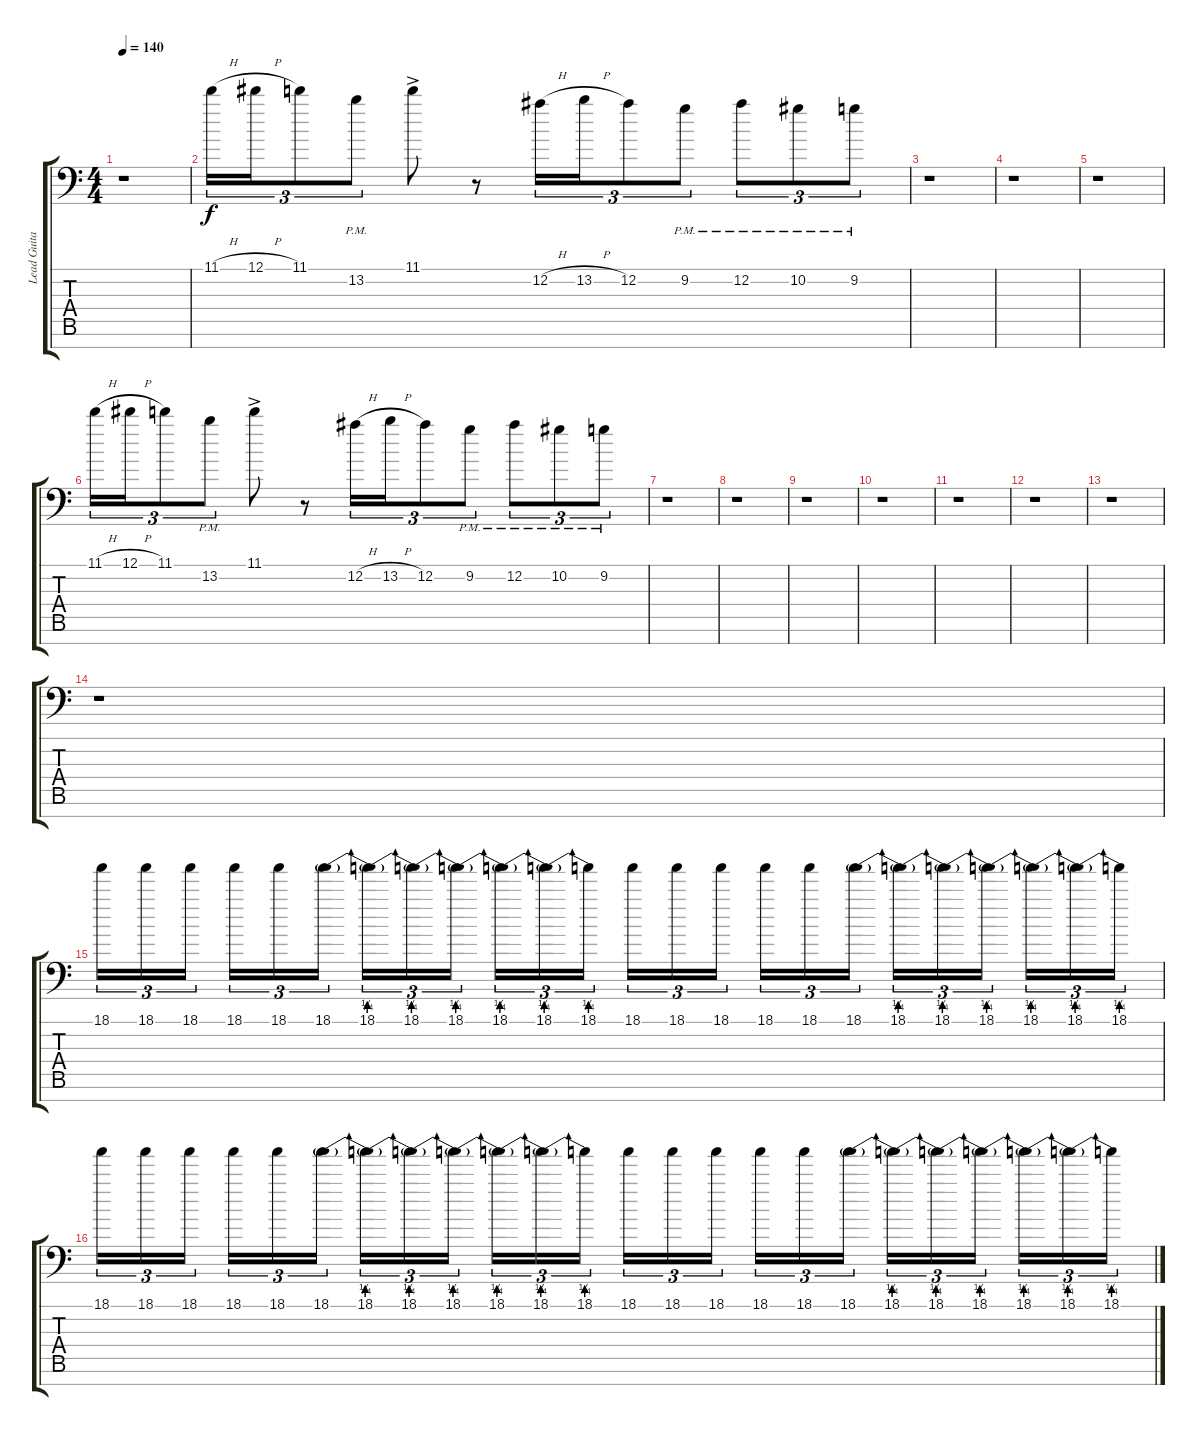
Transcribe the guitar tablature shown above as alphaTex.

\track ("Lead Guitar" "Lead Guita") {instrument distortionguitar}
\staff {score tabs}
\tuning (Eb4 Bb3 Gb3 Db3 Ab2 Eb2 Bb1) {hide}
\ts (4 4)
\tempo 140
\clef f4
\ks c
r.1{dy f} |
11.1{h}.16{tu (3 2)} 12.1{h}.16{tu (3 2)} 11.1.8{tu (3 2)} 13.2{pm}.8{tu (3 2)} 11.1{ac}.8 r.8 12.2{h}.16{tu (3 2)} 13.2{h}.16{tu (3 2)} 12.2.8{tu (3 2)} 9.2{pm}.8{tu (3 2)} 12.2{pm}.8{tu (3 2)} 10.2{pm}.8{tu (3 2)} 9.2{pm}.8{tu (3 2)} |
r.1 |
r.1 |
r.1 |
11.1{h}.16{tu (3 2)} 12.1{h}.16{tu (3 2)} 11.1.8{tu (3 2)} 13.2{pm}.8{tu (3 2)} 11.1{ac}.8 r.8 12.2{h}.16{tu (3 2)} 13.2{h}.16{tu (3 2)} 12.2.8{tu (3 2)} 9.2{pm}.8{tu (3 2)} 12.2{pm}.8{tu (3 2)} 10.2{pm}.8{tu (3 2)} 9.2{pm}.8{tu (3 2)} |
r.1 |
r.1 |
r.1 |
r.1 |
r.1 |
r.1 |
r.1 |
r.1 |
18.1.16{tu (3 2)} 18.1.16{tu (3 2)} 18.1.16{tu (3 2)} 18.1.16{tu (3 2)} 18.1.16{tu (3 2)} 18.1.16{tu (3 2)} 18.1{be (prebend 0 1 60 1)}.16{tu (3 2)} 18.1{be (prebend 0 1 60 1)}.16{tu (3 2)} 18.1{be (prebend 0 1 60 1)}.16{tu (3 2)} 18.1{be (prebend 0 1 60 1)}.16{tu (3 2)} 18.1{be (prebend 0 1 60 1)}.16{tu (3 2)} 18.1{be (prebend 0 1 60 1)}.16{tu (3 2)} 18.1.16{tu (3 2)} 18.1.16{tu (3 2)} 18.1.16{tu (3 2)} 18.1.16{tu (3 2)} 18.1.16{tu (3 2)} 18.1.16{tu (3 2)} 18.1{be (prebend 0 1 60 1)}.16{tu (3 2)} 18.1{be (prebend 0 1 60 1)}.16{tu (3 2)} 18.1{be (prebend 0 1 60 1)}.16{tu (3 2)} 18.1{be (prebend 0 1 60 1)}.16{tu (3 2)} 18.1{be (prebend 0 1 60 1)}.16{tu (3 2)} 18.1{be (prebend 0 1 60 1)}.16{tu (3 2)} |
18.1.16{tu (3 2)} 18.1.16{tu (3 2)} 18.1.16{tu (3 2)} 18.1.16{tu (3 2)} 18.1.16{tu (3 2)} 18.1.16{tu (3 2)} 18.1{be (prebend 0 1 60 1)}.16{tu (3 2)} 18.1{be (prebend 0 1 60 1)}.16{tu (3 2)} 18.1{be (prebend 0 1 60 1)}.16{tu (3 2)} 18.1{be (prebend 0 1 60 1)}.16{tu (3 2)} 18.1{be (prebend 0 1 60 1)}.16{tu (3 2)} 18.1{be (prebend 0 1 60 1)}.16{tu (3 2)} 18.1.16{tu (3 2)} 18.1.16{tu (3 2)} 18.1.16{tu (3 2)} 18.1.16{tu (3 2)} 18.1.16{tu (3 2)} 18.1.16{tu (3 2)} 18.1{be (prebend 0 1 60 1)}.16{tu (3 2)} 18.1{be (prebend 0 1 60 1)}.16{tu (3 2)} 18.1{be (prebend 0 1 60 1)}.16{tu (3 2)} 18.1{be (prebend 0 1 60 1)}.16{tu (3 2)} 18.1{be (prebend 0 1 60 1)}.16{tu (3 2)} 18.1{be (prebend 0 1 60 1)}.16{tu (3 2)}
